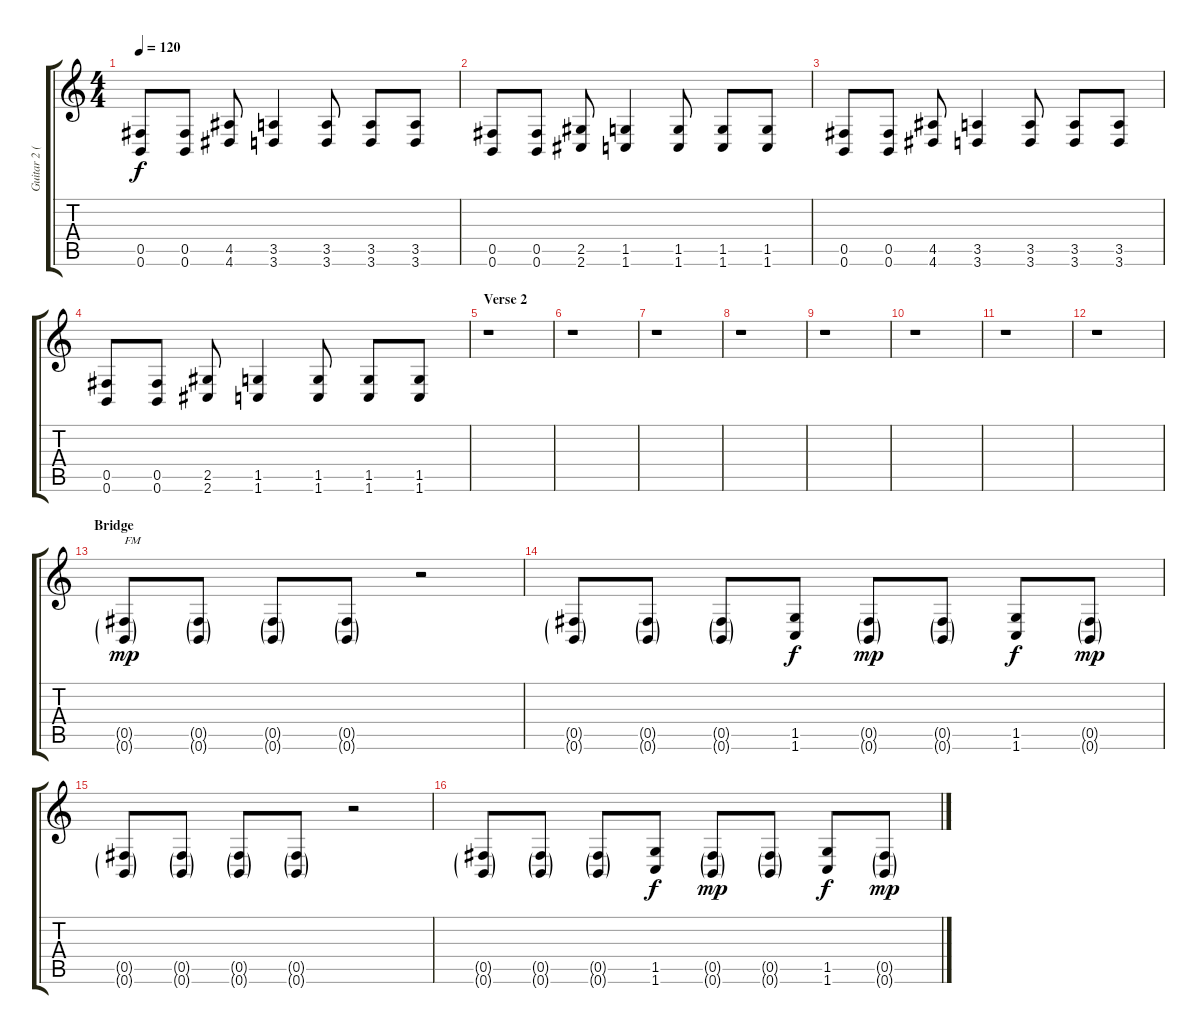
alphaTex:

\track ("Guitar 2 (P.Mueller)" "Guitar 2 (") {instrument distortionguitar}
\staff {score tabs}
\tuning (Db4 Ab3 E3 B2 Gb2 B1) {hide}
\ts (4 4)
\tempo 120
\clef g2
\ks c
(0.5 0.6).8{dy f} (0.5 0.6).8 (4.5 4.6).8 (3.5 3.6).4 (3.5 3.6).8 (3.5 3.6).8 (3.5 3.6).8 |
(0.5 0.6).8 (0.5 0.6).8 (2.5 2.6).8 (1.5 1.6).4 (1.5 1.6).8 (1.5 1.6).8 (1.5 1.6).8 |
(0.5 0.6).8 (0.5 0.6).8 (4.5 4.6).8 (3.5 3.6).4 (3.5 3.6).8 (3.5 3.6).8 (3.5 3.6).8 |
(0.5 0.6).8 (0.5 0.6).8 (2.5 2.6).8 (1.5 1.6).4 (1.5 1.6).8 (1.5 1.6).8 (1.5 1.6).8 |
\section ("" "Verse 2")
r.1 |
r.1 |
r.1 |
r.1 |
r.1 |
r.1 |
r.1 |
r.1 |
\section ("" "Bridge")
(0.5{g} 0.6{g}).8{txt "FM" dy mp} (0.5{g} 0.6{g}).8 (0.5{g} 0.6{g}).8 (0.5{g} 0.6{g}).8 r.2 |
(0.5{g} 0.6{g}).8 (0.5{g} 0.6{g}).8 (0.5{g} 0.6{g}).8 (1.5 1.6).8{dy f} (0.5{g} 0.6{g}).8{dy mp} (0.5{g} 0.6{g}).8 (1.5 1.6).8{dy f} (0.5{g} 0.6{g}).8{dy mp} |
(0.5{g} 0.6{g}).8 (0.5{g} 0.6{g}).8 (0.5{g} 0.6{g}).8 (0.5{g} 0.6{g}).8 r.2 |
(0.5{g} 0.6{g}).8 (0.5{g} 0.6{g}).8 (0.5{g} 0.6{g}).8 (1.5 1.6).8{dy f} (0.5{g} 0.6{g}).8{dy mp} (0.5{g} 0.6{g}).8 (1.5 1.6).8{dy f} (0.5{g} 0.6{g}).8{dy mp}
